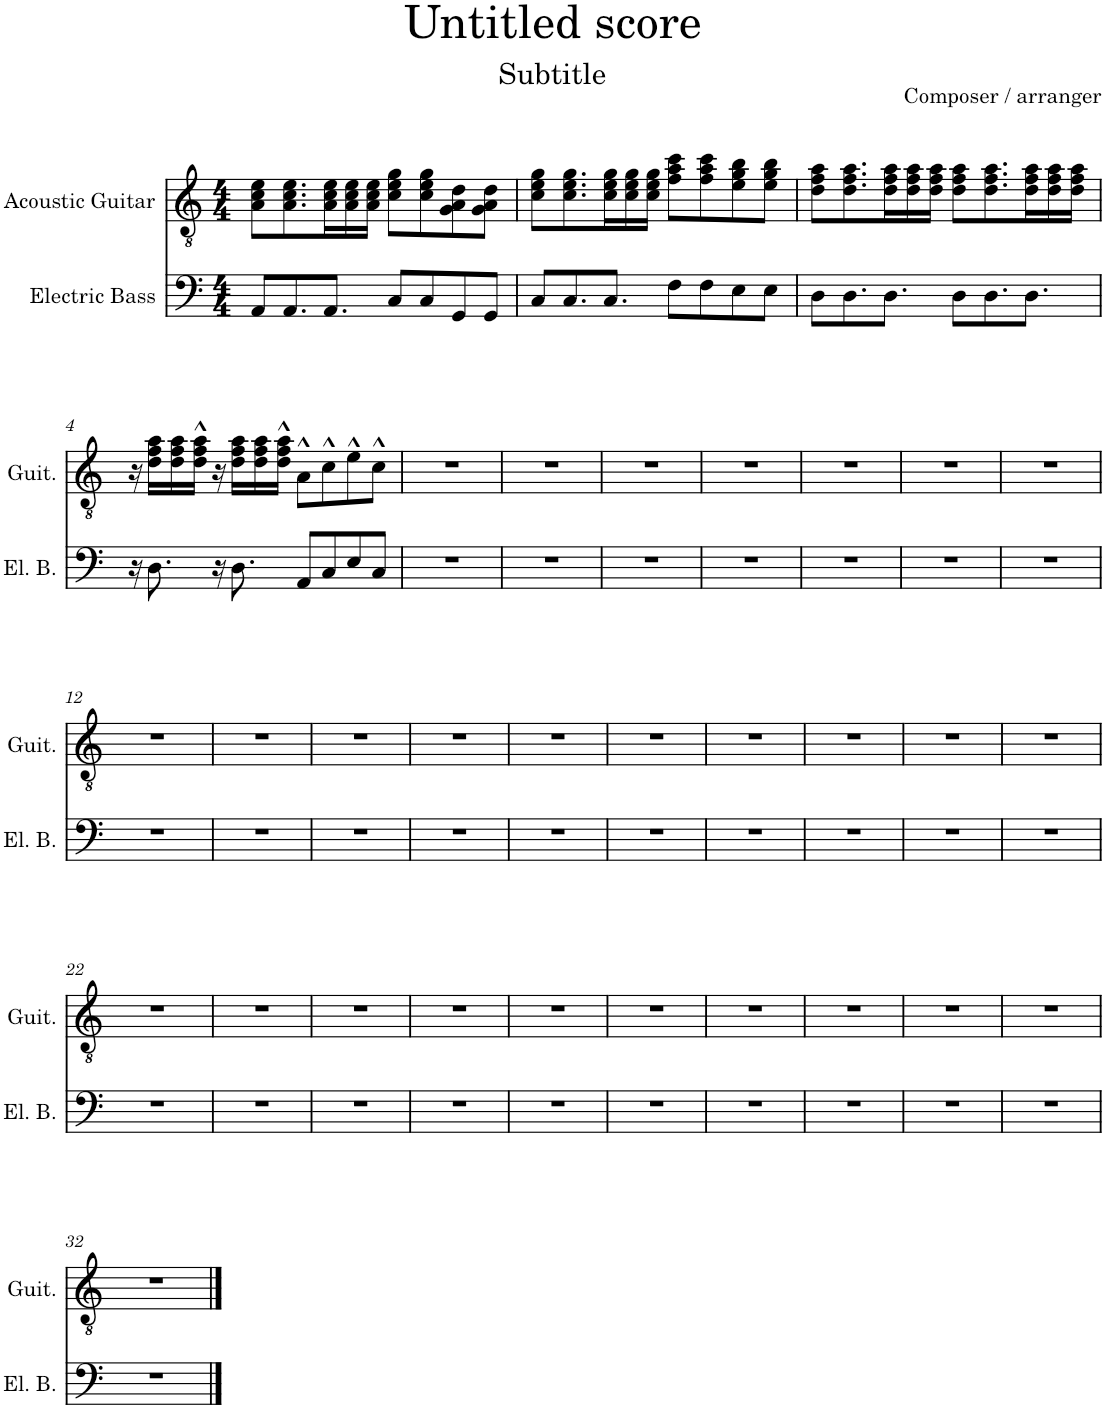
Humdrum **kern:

**kern	**kern
*part2	*part1
*staff2	*staff1
*I"Electric Bass	*I"Acoustic Guitar
*I'El. B.	*I'Guit.
*clefF4	*clefGv2
*Trd7c12	*
*k[]	*k[]
*M4/4	*M4/4
=1	=1
8AA/L	8A\ 8c\ 8e\L
8.AA/	8.A\ 8.c\ 8.e\
8.AA/J	16A\ 16c\ 16e\L
.	16A\ 16c\ 16e\
.	16A\ 16c\ 16e\JJ
8C/L	8c\ 8e\ 8g\L
8C/	8c\ 8e\ 8g\
8GG/	8G\ 8A\ 8d\
8GG/J	8G\ 8A\ 8d\J
=2	=2
8C/L	8c\ 8e\ 8g\L
8.C/	8.c\ 8.e\ 8.g\
8.C/J	16c\ 16e\ 16g\L
.	16c\ 16e\ 16g\
.	16c\ 16e\ 16g\JJ
8F\L	8f\ 8a\ 8cc\L
8F\	8f\ 8a\ 8cc\
8E\	8e\ 8g\ 8b\
8E\J	8e\ 8g\ 8b\J
=3	=3
8D\L	8d\ 8f\ 8a\L
8.D\	8.d\ 8.f\ 8.a\
8.D\J	16d\ 16f\ 16a\L
.	16d\ 16f\ 16a\
.	16d\ 16f\ 16a\JJ
8D\L	8d\ 8f\ 8a\L
8.D\	8.d\ 8.f\ 8.a\
8.D\J	16d\ 16f\ 16a\L
.	16d\ 16f\ 16a\
.	16d\ 16f\ 16a\JJ
!!LO:LB:g=z
=4	=4
16r	16r
8.D\	16d\ 16f\ 16a\LL
.	16d\ 16f\ 16a\
.	16d\^^ 16f\^^ 16a\^^JJ
16r	16r
8.D\	16d\ 16f\ 16a\LL
.	16d\ 16f\ 16a\
.	16d\^^ 16f\^^ 16a\^^JJ
8AA/L	8A^^\L
8C/	8c^^\
8E/	8e^^\
8C/J	8c^^\J
=5	=5
1r	1r
=6	=6
1r	1r
=7	=7
1r	1r
=8	=8
1r	1r
=9	=9
1r	1r
=10	=10
1r	1r
=11	=11
1r	1r
!!LO:LB:g=z
=12	=12
1r	1r
=13	=13
1r	1r
=14	=14
1r	1r
=15	=15
1r	1r
=16	=16
1r	1r
=17	=17
1r	1r
=18	=18
1r	1r
=19	=19
1r	1r
=20	=20
1r	1r
=21	=21
1r	1r
!!LO:LB:g=z
=22	=22
1r	1r
=23	=23
1r	1r
=24	=24
1r	1r
=25	=25
1r	1r
=26	=26
1r	1r
=27	=27
1r	1r
=28	=28
1r	1r
=29	=29
1r	1r
=30	=30
1r	1r
=31	=31
1r	1r
!!LO:LB:g=z
=32	=32
1r	1r
==	==
*-	*-
